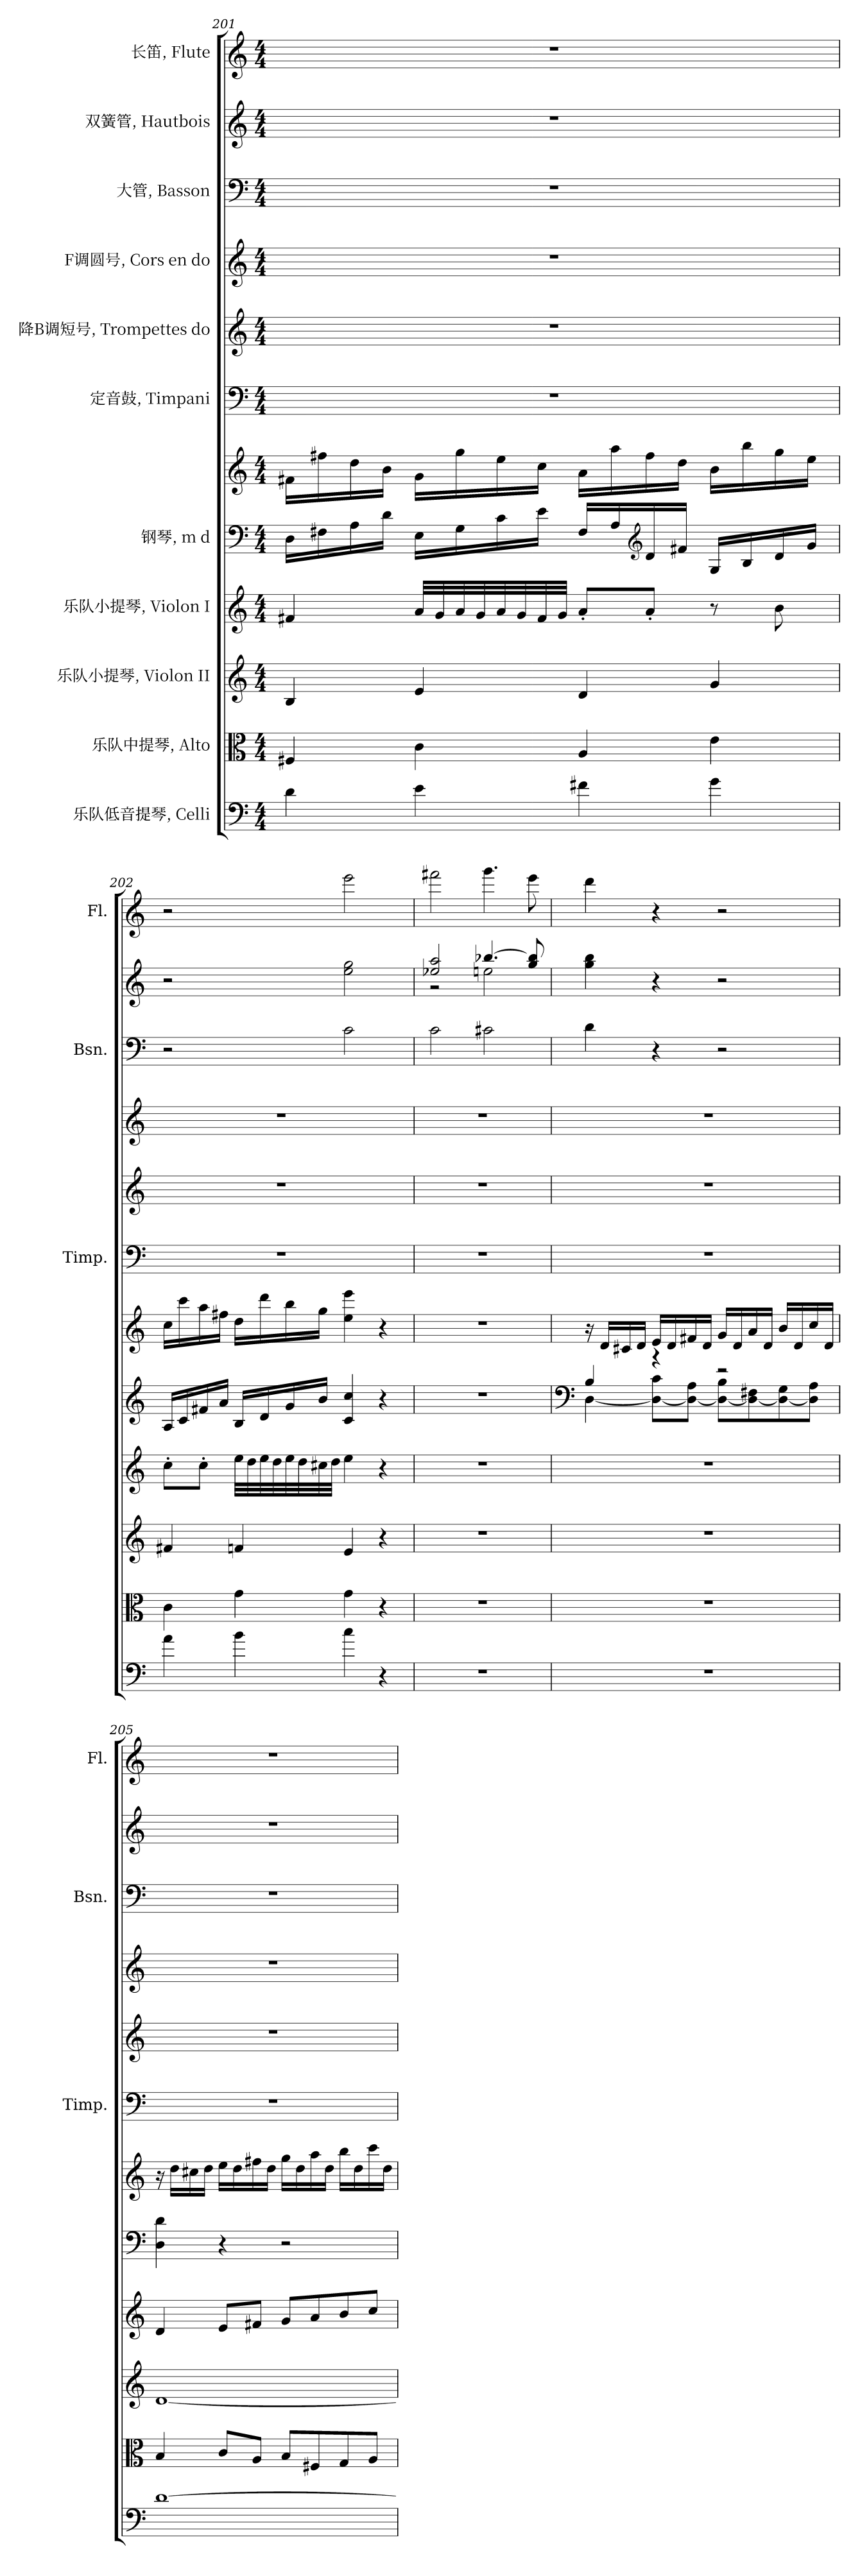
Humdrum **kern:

**kern	**kern	**kern	**kern	**kern	**kern	**kern	**kern	**kern	**kern	**kern	**kern
*part11	*part10	*part9	*part8	*part7	*part7	*part6	*part5	*part4	*part3	*part2	*part1
*staff12	*staff11	*staff10	*staff9	*staff8	*staff7	*staff6	*staff5	*staff4	*staff3	*staff2	*staff1
*I"乐队低音提琴, Celli	*I"乐队中提琴, Alto	*I"乐队小提琴, Violon II	*I"乐队小提琴, Violon I	*I"钢琴, m d	*	*I"定音鼓, Timpani	*I"降B调短号, Trompettes do	*I"F调圆号, Cors en do	*I"大管, Basson	*I"双簧管, Hautbois	*I"长笛, Flute
*	*	*	*	*	*	*I'Timp.	*	*	*I'Bsn.	*	*I'Fl.
*clefF4	*clefC3	*clefG2	*clefG2	*clefF4	*clefG2	*clefF4	*clefG2	*clefG2	*clefF4	*clefG2	*clefG2
*ITrd7c12	*	*	*	*	*	*	*ITrd1c2	*ITrd4c7	*	*	*
*k[]	*k[]	*k[]	*k[]	*k[]	*k[]	*k[]	*k[b-e-]	*k[b-]	*k[]	*k[]	*k[]
*M4/4	*M4/4	*M4/4	*M4/4	*M4/4	*M4/4	*M4/4	*M4/4	*M4/4	*M4/4	*M4/4	*M4/4
=201	=201	=201	=201	=201	=201	=201	=201	=201	=201	=201	=201
4D\	4F#X/	4B/	4f#X/	16D\LL	16f#X\LL	1r	1r	1r	1r	1r	1r
.	.	.	.	16F#X\	16ff#X\	.	.	.	.	.	.
.	.	.	.	16A\	16dd\	.	.	.	.	.	.
.	.	.	.	16d\JJ	16b\JJ	.	.	.	.	.	.
4E\	4c\	4e/	32a/LLL	16E\LL	16g\LL	.	.	.	.	.	.
.	.	.	32g/	.	.	.	.	.	.	.	.
.	.	.	32a/	16G\	16gg\	.	.	.	.	.	.
.	.	.	32g/	.	.	.	.	.	.	.	.
.	.	.	32a/	16c\	16ee\	.	.	.	.	.	.
.	.	.	32g/	.	.	.	.	.	.	.	.
.	.	.	32f#/	16e\JJ	16cc\JJ	.	.	.	.	.	.
.	.	.	32g/JJJ	.	.	.	.	.	.	.	.
4F#X\	4A/	4d/	8a'/L	16F#/LL	16a\LL	.	.	.	.	.	.
.	.	.	.	16A/	16aa\	.	.	.	.	.	.
*	*	*	*	*clefG2	*	*	*	*	*	*	*
.	.	.	8a'/J	16d/	16ff#\	.	.	.	.	.	.
.	.	.	.	16f#X/JJ	16dd\JJ	.	.	.	.	.	.
4G\	4e\	4g/	8r	16G/LL	16b\LL	.	.	.	.	.	.
.	.	.	.	16B/	16bb\	.	.	.	.	.	.
.	.	.	8b\	16d/	16gg\	.	.	.	.	.	.
.	.	.	.	16g/JJ	16ee\JJ	.	.	.	.	.	.
!!LO:PB:g=z
=202	=202	=202	=202	=202	=202	=202	=202	=202	=202	=202	=202
4A\	4c\	4f#X/	8cc'\L	16A/LL	16cc\LL	1r	1r	1r	2r	2r	2r
.	.	.	.	16c/	16ccc\	.	.	.	.	.	.
.	.	.	8cc'\J	16f#X/	16aa\	.	.	.	.	.	.
.	.	.	.	16a/JJ	16ff#X\JJ	.	.	.	.	.	.
4B\	4g\	4fn/	32ee\LLL	16B/LL	16dd\LL	.	.	.	.	.	.
.	.	.	32dd\	.	.	.	.	.	.	.	.
.	.	.	32ee\	16d/	16ddd\	.	.	.	.	.	.
.	.	.	32dd\	.	.	.	.	.	.	.	.
.	.	.	32ee\	16g/	16bb\	.	.	.	.	.	.
.	.	.	32dd\	.	.	.	.	.	.	.	.
.	.	.	32cc#X\	16b/JJ	16gg\JJ	.	.	.	.	.	.
.	.	.	32dd\JJJ	.	.	.	.	.	.	.	.
4c\	4g\	4e/	4ee\	4c/ 4cc/	4ee\ 4eee\	.	.	.	2c\	2ee\ 2gg\	2eee\
4r	4r	4r	4r	4r	4r	.	.	.	.	.	.
=203	=203	=203	=203	=203	=203	=203	=203	=203	=203	=203	=203
*	*	*	*	*	*	*	*	*	*	*^	*
1r	1r	1r	1r	1r	1r	1r	1r	1r	2c\	2ee-X/ 2aa/	2r	2fff#X\
.	.	.	.	.	.	.	.	.	2c#X\	[4.bb-X/	2een\	4.ggg\
.	.	.	.	.	.	.	.	.	.	8gg/ 8bb-/]	.	8eee\
*	*	*	*	*	*	*	*	*	*	*v	*v	*
!!LO:PB:g=z
=204	=204	=204	=204	=204	=204	=204	=204	=204	=204	=204	=204
*	*	*	*	*clefF4	*	*	*	*	*	*	*
*	*	*	*	*^	*	*	*	*	*	*	*
1r	1r	1r	1r	4B/	[4D\	16r	1r	1r	1r	4d\	4gg\ 4bb\	4ddd\
.	.	.	.	.	.	16d/LL	.	.	.	.	.	.
.	.	.	.	.	.	16c#X/	.	.	.	.	.	.
.	.	.	.	.	.	16d/JJ	.	.	.	.	.	.
.	.	.	.	4r	8D\_ 8c\L	16e/LL	.	.	.	4r	4r	4r
.	.	.	.	.	.	16d/	.	.	.	.	.	.
.	.	.	.	.	8D\_ 8A\J	16f#X/	.	.	.	.	.	.
.	.	.	.	.	.	16d/JJ	.	.	.	.	.	.
.	.	.	.	2r	8D\_ 8B\L	16g/LL	.	.	.	2r	2r	2r
.	.	.	.	.	.	16d/	.	.	.	.	.	.
.	.	.	.	.	8D\_ 8F#X\	16a/	.	.	.	.	.	.
.	.	.	.	.	.	16d/JJ	.	.	.	.	.	.
.	.	.	.	.	8D\_ 8G\	16b/LL	.	.	.	.	.	.
.	.	.	.	.	.	16d/	.	.	.	.	.	.
.	.	.	.	.	8D\] 8A\J	16cc/	.	.	.	.	.	.
.	.	.	.	.	.	16d/JJ	.	.	.	.	.	.
*	*	*	*	*v	*v	*	*	*	*	*	*	*
=205	=205	=205	=205	=205	=205	=205	=205	=205	=205	=205	=205
[1D	4B/	[1d	4d/	4D\ 4d\	16r	1r	1r	1r	1r	1r	1r
.	.	.	.	.	16dd\LL	.	.	.	.	.	.
.	.	.	.	.	16cc#X\	.	.	.	.	.	.
.	.	.	.	.	16dd\JJ	.	.	.	.	.	.
.	8c/L	.	8e/L	4r	16ee\LL	.	.	.	.	.	.
.	.	.	.	.	16dd\	.	.	.	.	.	.
.	8A/J	.	8f#X/J	.	16ff#X\	.	.	.	.	.	.
.	.	.	.	.	16dd\JJ	.	.	.	.	.	.
.	8B/L	.	8g/L	2r	16gg\LL	.	.	.	.	.	.
.	.	.	.	.	16dd\	.	.	.	.	.	.
.	8F#X/	.	8a/	.	16aa\	.	.	.	.	.	.
.	.	.	.	.	16dd\JJ	.	.	.	.	.	.
.	8G/	.	8b/	.	16bb\LL	.	.	.	.	.	.
.	.	.	.	.	16dd\	.	.	.	.	.	.
.	8A/J	.	8cc/J	.	16ccc\	.	.	.	.	.	.
.	.	.	.	.	16dd\JJ	.	.	.	.	.	.
=	=	=	=	=	=	=	=	=	=	=	=
*-	*-	*-	*-	*-	*-	*-	*-	*-	*-	*-	*-
